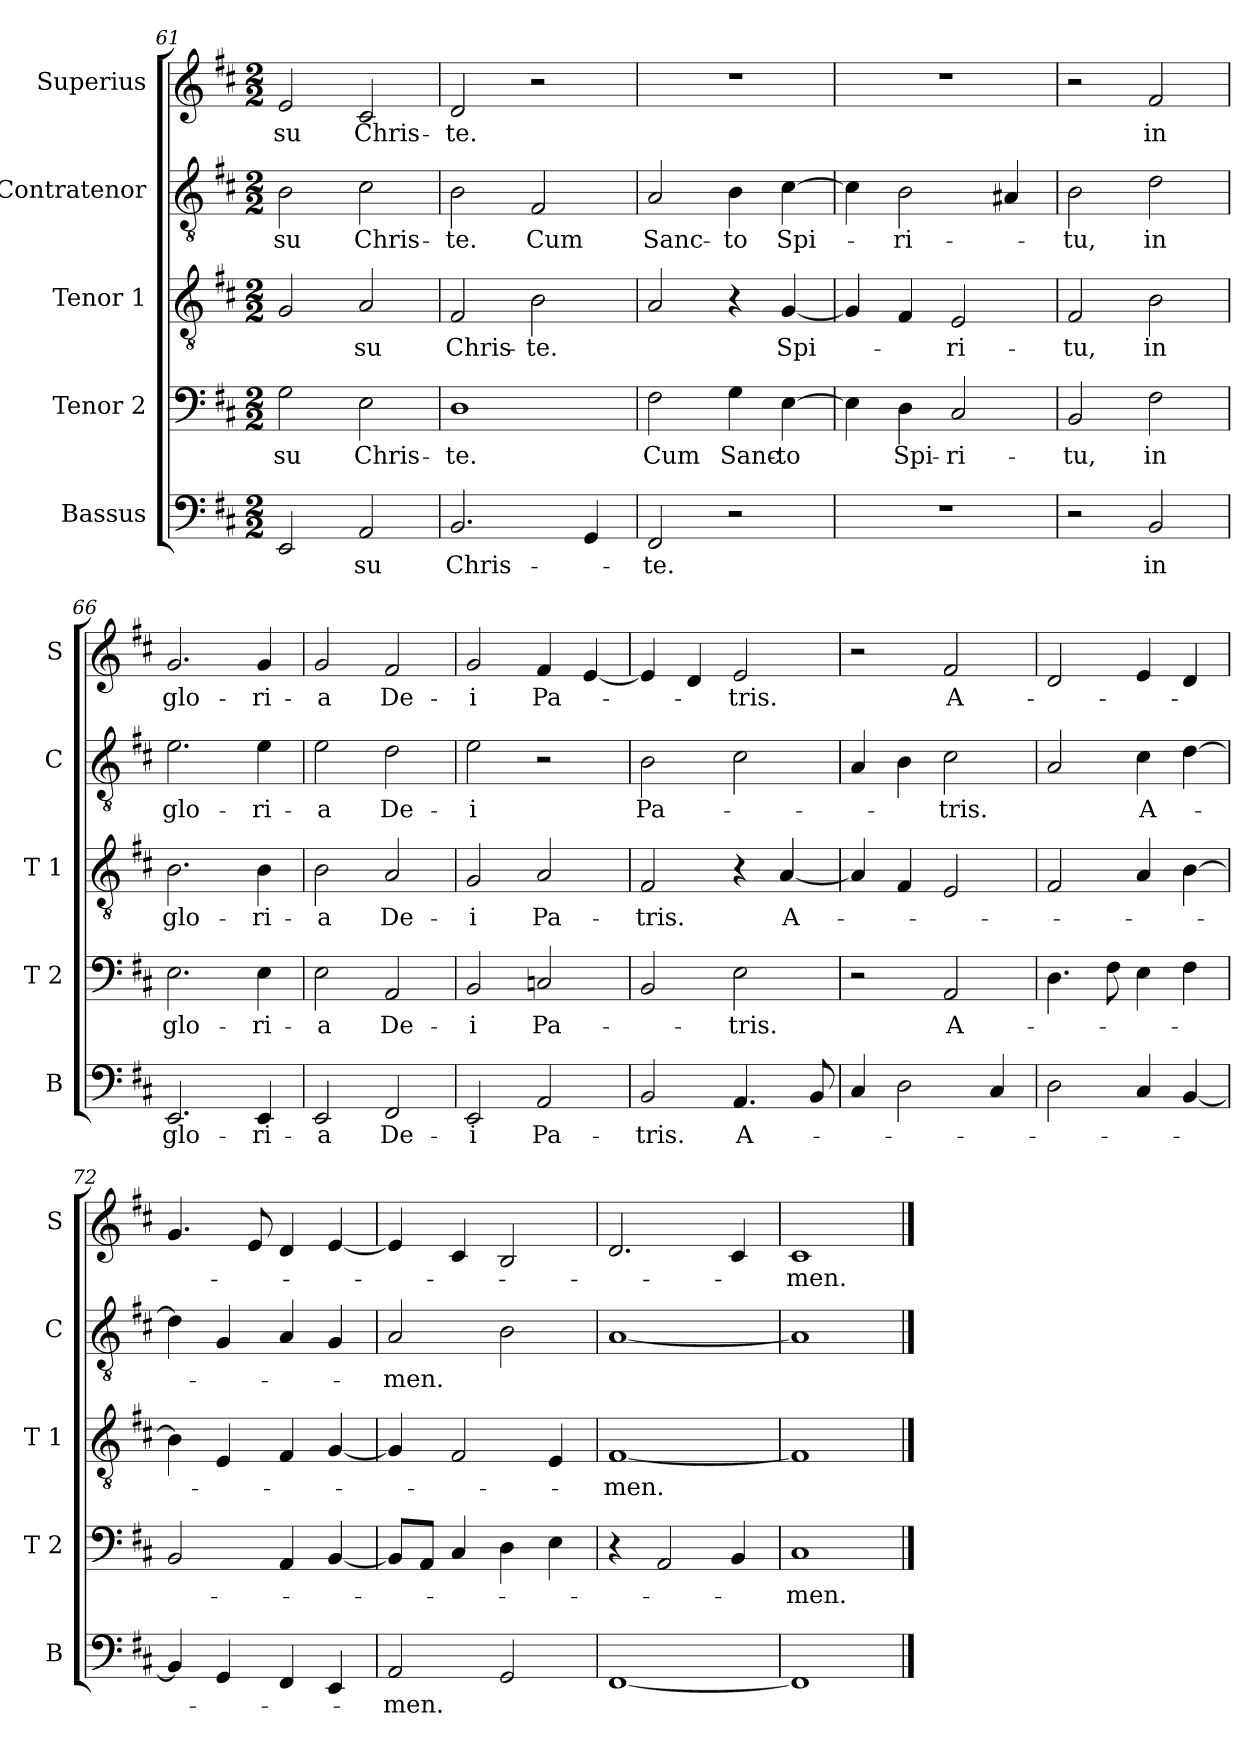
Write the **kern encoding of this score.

**kern	**text	**kern	**text	**kern	**text	**kern	**text	**kern	**text
*part5	*part5	*part4	*part4	*part3	*part3	*part2	*part2	*part1	*part1
*staff5	*staff5	*staff4	*staff4	*staff3	*staff3	*staff2	*staff2	*staff1	*staff1
*I"Bassus	*	*I"Tenor 2	*	*I"Tenor 1	*	*I"Contratenor	*	*I"Superius	*
*I'B	*	*I'T 2	*	*I'T 1	*	*I'C	*	*I'S	*
*clefF4	*	*clefF4	*	*clefGv2	*	*clefGv2	*	*clefG2	*
*k[f#c#]	*	*k[f#c#]	*	*k[f#c#]	*	*k[f#c#]	*	*k[f#c#]	*
*D:	*	*D:	*	*D:	*	*D:	*	*D:	*
*M2/2	*	*M2/2	*	*M2/2	*	*M2/2	*	*M2/2	*
=61	=61	=61	=61	=61	=61	=61	=61	=61	=61
!	!	!	!LO:LY:b	!	!	!	!LO:LY:b	!	!LO:LY:b
2EE/	.	2G\	-su	2G/	.	2B\	-su	2e/	-su
!	!LO:LY:b	!	!LO:LY:b	!	!LO:LY:b	!	!LO:LY:b	!	!LO:LY:b
2AA/	-su	2E\	Chris-	2A/	-su	2c#\	Chris-	2c#/	Chris-
=62	=62	=62	=62	=62	=62	=62	=62	=62	=62
!	!LO:LY:b	!	!LO:LY:b	!	!LO:LY:b	!	!LO:LY:b	!	!LO:LY:b
2.BB/	Chris-	1D	-te.	2F#/	Chris-	2B\	-te.	2d/	-te.
!	!	!	!	!	!LO:LY:b	!	!LO:LY:b	!	!
.	.	.	.	2B\	-te.	2F#/	Cum	2r	.
4GG/	.	.	.	.	.	.	.	.	.
=63	=63	=63	=63	=63	=63	=63	=63	=63	=63
!	!LO:LY:b	!	!LO:LY:b	!	!	!	!LO:LY:b	!	!
2FF#/	-te.	2F#\	Cum	2A/	.	2A/	Sanc-	1r	.
!	!	!	!LO:LY:b	!	!	!	!LO:LY:b	!	!
2r	.	4G\	Sanc-	4r	.	4B\	-to	.	.
!	!	!	!LO:LY:b	!	!LO:LY:b	!	!LO:LY:b	!	!
.	.	[4E\	-to	[4G/	Spi-	[4c#\	Spi-	.	.
=64	=64	=64	=64	=64	=64	=64	=64	=64	=64
1r	.	4E\]	.	4G/]	.	4c#\]	.	1r	.
!	!	!	!LO:LY:b	!	!	!	!LO:LY:b	!	!
.	.	4D\	Spi-	4F#/	.	2B\	-ri-	.	.
!	!	!	!LO:LY:b	!	!LO:LY:b	!	!	!	!
.	.	2C#/	-ri-	2E/	-ri-	.	.	.	.
.	.	.	.	.	.	4A#X/	.	.	.
!!LO:LB:g=z
=65	=65	=65	=65	=65	=65	=65	=65	=65	=65
!	!	!	!LO:LY:b	!	!LO:LY:b	!	!LO:LY:b	!	!
2r	.	2BB/	-tu,	2F#/	-tu,	2B\	-tu,	2r	.
!	!LO:LY:b	!	!LO:LY:b	!	!LO:LY:b	!	!LO:LY:b	!	!LO:LY:b
2BB/	in	2F#\	in	2B\	in	2d\	in	2f#/	in
=66	=66	=66	=66	=66	=66	=66	=66	=66	=66
!	!LO:LY:b	!	!LO:LY:b	!	!LO:LY:b	!	!LO:LY:b	!	!LO:LY:b
2.EE/	glo-	2.E\	glo-	2.B\	glo-	2.e\	glo-	2.g/	glo-
!	!LO:LY:b	!	!LO:LY:b	!	!LO:LY:b	!	!LO:LY:b	!	!LO:LY:b
4EE/	-ri-	4E\	-ri-	4B\	-ri-	4e\	-ri-	4g/	-ri-
=67	=67	=67	=67	=67	=67	=67	=67	=67	=67
!	!LO:LY:b	!	!LO:LY:b	!	!LO:LY:b	!	!LO:LY:b	!	!LO:LY:b
2EE/	-a	2E\	-a	2B\	-a	2e\	-a	2g/	-a
!	!LO:LY:b	!	!LO:LY:b	!	!LO:LY:b	!	!LO:LY:b	!	!LO:LY:b
2FF#/	De-	2AA/	De-	2A/	De-	2d\	De-	2f#/	De-
=68	=68	=68	=68	=68	=68	=68	=68	=68	=68
!	!LO:LY:b	!	!LO:LY:b	!	!LO:LY:b	!	!LO:LY:b	!	!LO:LY:b
2EE/	-i	2BB/	-i	2G/	-i	2e\	-i	2g/	-i
!	!LO:LY:b	!	!LO:LY:b	!	!LO:LY:b	!	!	!	!LO:LY:b
2AA/	Pa-	2Cn/	Pa-	2A/	Pa-	2r	.	4f#/	Pa-
.	.	.	.	.	.	.	.	[4e/	.
=69	=69	=69	=69	=69	=69	=69	=69	=69	=69
!	!LO:LY:b	!	!	!	!LO:LY:b	!	!LO:LY:b	!	!
2BB/	-tris.	2BB/	.	2F#/	-tris.	2B\	Pa-	4e/]	.
.	.	.	.	.	.	.	.	4d/	.
!	!LO:LY:b	!	!LO:LY:b	!	!	!	!	!	!LO:LY:b
4.AA/	A-	2E\	-tris.	4r	.	2c#\	.	2e/	-tris.
!	!	!	!	!	!LO:LY:b	!	!	!	!
.	.	.	.	[4A/	A-	.	.	.	.
8BB/	.	.	.	.	.	.	.	.	.
=70	=70	=70	=70	=70	=70	=70	=70	=70	=70
4C#/	.	2r	.	4A/]	.	4A/	.	2r	.
2D\	.	.	.	4F#/	.	4B\	.	.	.
!	!	!	!LO:LY:b	!	!	!	!LO:LY:b	!	!LO:LY:b
.	.	2AA/	A-	2E/	.	2c#\	-tris.	2f#/	A-
4C#/	.	.	.	.	.	.	.	.	.
=71	=71	=71	=71	=71	=71	=71	=71	=71	=71
2D\	.	4.D\	.	2F#/	.	2A/	.	2d/	.
.	.	8F#\	.	.	.	.	.	.	.
!	!	!	!	!	!	!	!LO:LY:b	!	!
4C#/	.	4E\	.	4A/	.	4c#\	A-	4e/	.
[4BB/	.	4F#\	.	[4B\	.	[4d\	.	4d/	.
!!LO:LB:g=z
=72	=72	=72	=72	=72	=72	=72	=72	=72	=72
4BB/]	.	2BB/	.	4B\]	.	4d\]	.	4.g/	.
4GG/	.	.	.	4E/	.	4G/	.	.	.
.	.	.	.	.	.	.	.	8e/	.
4FF#/	.	4AA/	.	4F#/	.	4A/	.	4d/	.
4EE/	.	[4BB/	.	[4G/	.	4G/	.	[4e/	.
=73	=73	=73	=73	=73	=73	=73	=73	=73	=73
!	!LO:LY:b	!	!	!	!	!	!LO:LY:b	!	!
2AA/	-men.	8BB/L]	.	4G/]	.	2A/	-men.	4e/]	.
.	.	8AA/J	.	.	.	.	.	.	.
.	.	4C#/	.	2F#/	.	.	.	4c#/	.
2GG/	.	4D\	.	.	.	2B\	.	2B/	.
.	.	4E\	.	4E/	.	.	.	.	.
=74	=74	=74	=74	=74	=74	=74	=74	=74	=74
!	!	!	!	!	!LO:LY:b	!	!	!	!
[1FF#	.	4r	.	[1F#	-men.	[1A	.	2.d/	.
.	.	2AA/	.	.	.	.	.	.	.
.	.	4BB/	.	.	.	.	.	4c#/	.
=75	=75	=75	=75	=75	=75	=75	=75	=75	=75
!	!	!	!LO:LY:b	!	!	!	!	!	!LO:LY:b
1FF#]	.	1C#	-men.	1F#]	.	1A]	.	1c#	-men.
==	==	==	==	==	==	==	==	==	==
*-	*-	*-	*-	*-	*-	*-	*-	*-	*-
